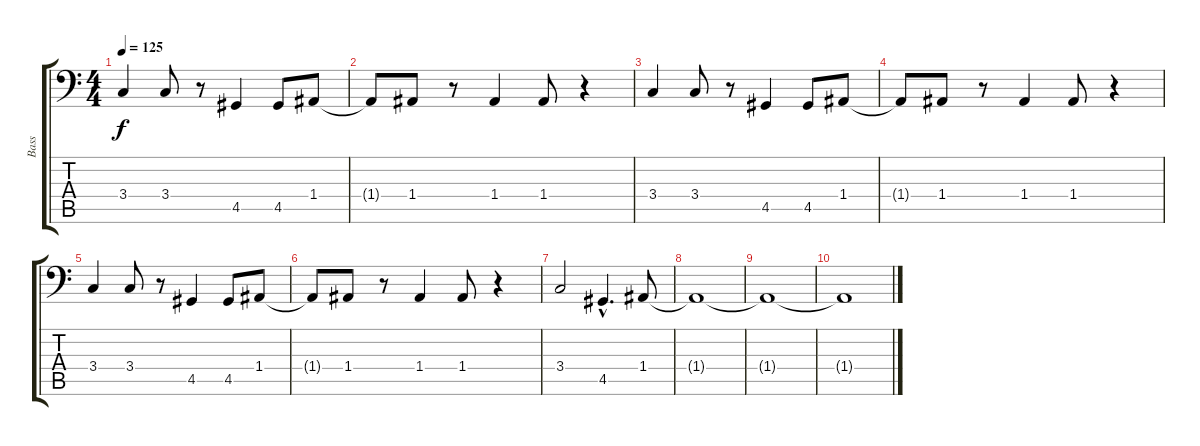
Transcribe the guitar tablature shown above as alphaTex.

\track ("Bass" "Bass") {instrument electricbassfinger}
\staff {score tabs}
\tuning (C3 G2 D2 A1 E1 B0) {hide}
\ts (4 4)
\tempo 125
\clef f4
\ks c
3.4.4{dy f} 3.4.8 r.8 4.5.4 4.5.8 1.4.8 |
1.4{t}.8 1.4.8 r.8 1.4.4 1.4.8 r.4 |
3.4.4 3.4.8 r.8 4.5.4 4.5.8 1.4.8 |
1.4{t}.8 1.4.8 r.8 1.4.4 1.4.8 r.4 |
3.4.4 3.4.8 r.8 4.5.4 4.5.8 1.4.8 |
1.4{t}.8 1.4.8 r.8 1.4.4 1.4.8 r.4 |
3.4.2 4.5{hac}.4{d} 1.4.8 |
1.4{t}.1 |
1.4{t}.1 |
1.4{t}.1
